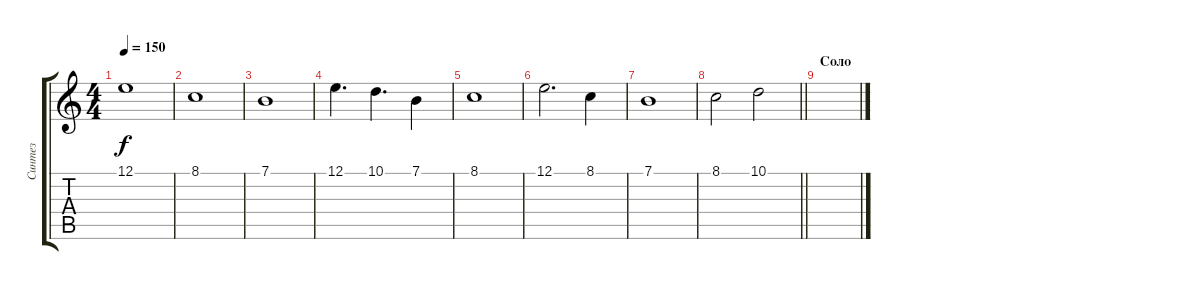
\track ("Синтез" "Синтез") {instrument choiraahs}
\staff {score tabs}
\tuning (E4 B3 G3 D3 A2 E2) {hide}
\ts (4 4)
\tempo 150
\clef g2
\ks c
12.1.1{dy f} |
8.1.1 |
7.1.1 |
12.1.4{d} 10.1.4{d} 7.1.4 |
8.1.1 |
12.1.2{d} 8.1.4 |
7.1.1 |
\barLineRight lightlight
8.1.2 10.1.2 |
\section ("" "Соло")
